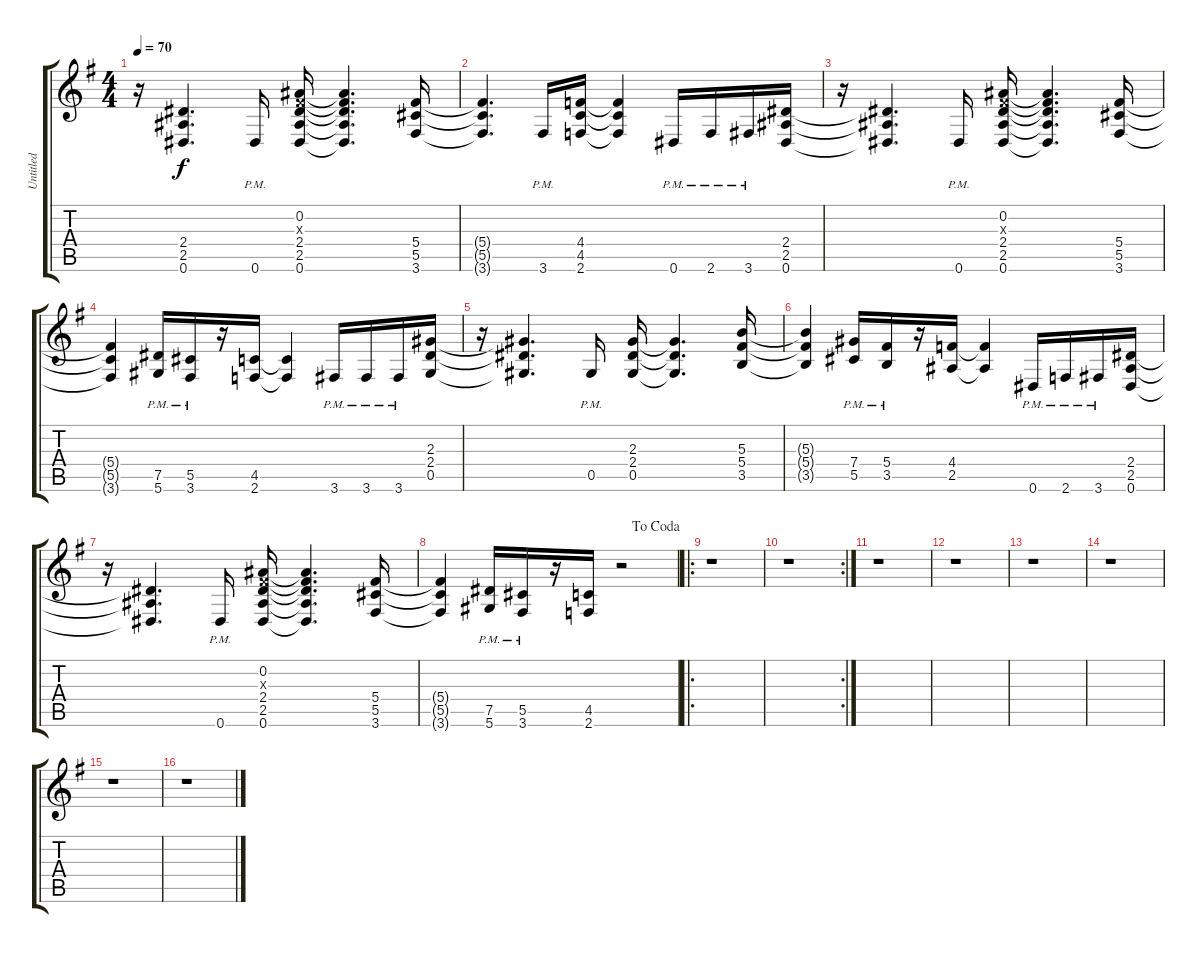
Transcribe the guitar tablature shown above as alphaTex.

\track ("Untitled" "Untitled") {instrument distortionguitar}
\staff {score tabs}
\tuning (Eb4 Bb3 Gb3 Db3 Ab2 Eb2) {hide}
\ts (4 4)
\tempo 70
\clef g2
\ks g
r.16{dy f} (2.4{t} 2.5{t} 0.6{t}).4{d} 0.6{pm}.16 (0.2 0.3{x} 2.4 2.5 0.6).16 (0.2{t} 0.3{t} 2.4{t} 2.5{t} 0.6{t}).4{d} (5.4 5.5 3.6).16 |
(5.4{t} 5.5{t} 3.6{t}).4{d} 3.6{pm}.16 (4.4 4.5 2.6).16 (4.4{t} 4.5{t} 2.6{t}).4 0.6{pm}.16 2.6{pm}.16 3.6{pm}.16 (2.4 2.5 0.6).16 |
r.16 (2.4{t} 2.5{t} 0.6{t}).4{d} 0.6{pm}.16 (0.2 0.3{x} 2.4 2.5 0.6).16 (0.2{t} 0.3{t} 2.4{t} 2.5{t} 0.6{t}).4{d} (5.4 5.5 3.6).16 |
(5.4{t} 5.5{t} 3.6{t}).4 (7.5{pm} 5.6{pm}).16 (5.5{pm} 3.6{pm}).16 r.16 (4.5 2.6).16 (4.5{t} 2.6{t}).4 3.6{pm}.16 3.6{pm}.16 3.6{pm}.16 (2.3 2.4 0.5).16 |
r.16 (2.3{t} 2.4{t} 0.5{t}).4{d} 0.5{pm}.16 (2.3 2.4 0.5).16 (2.3{t} 2.4{t} 0.5{t}).4{d} (5.3 5.4 3.5).16 |
(5.3{t} 5.4{t} 3.5{t}).4 (7.4{pm} 5.5{pm}).16 (5.4{pm} 3.5{pm}).16 r.16 (4.4 2.5).16 (4.4{t} 2.5{t}).4 0.6{pm}.16 2.6{pm}.16 3.6{pm}.16 (2.4 2.5 0.6).16 |
r.16 (2.4{t} 2.5{t} 0.6{t}).4{d} 0.6{pm}.16 (0.2 0.3{x} 2.4 2.5 0.6).16 (0.2{t} 0.3{t} 2.4{t} 2.5{t} 0.6{t}).4{d} (5.4 5.5 3.6).16 |
\jump dacoda
(5.4{t} 5.5{t} 3.6{t}).4 (7.5{pm} 5.6{pm}).16 (5.5{pm} 3.6{pm}).16 r.16 (4.5 2.6).16 r.2 |
\ro
r.1 |
\rc 2
r.1 |
r.1 |
r.1 |
r.1 |
r.1 |
r.1 |
r.1
